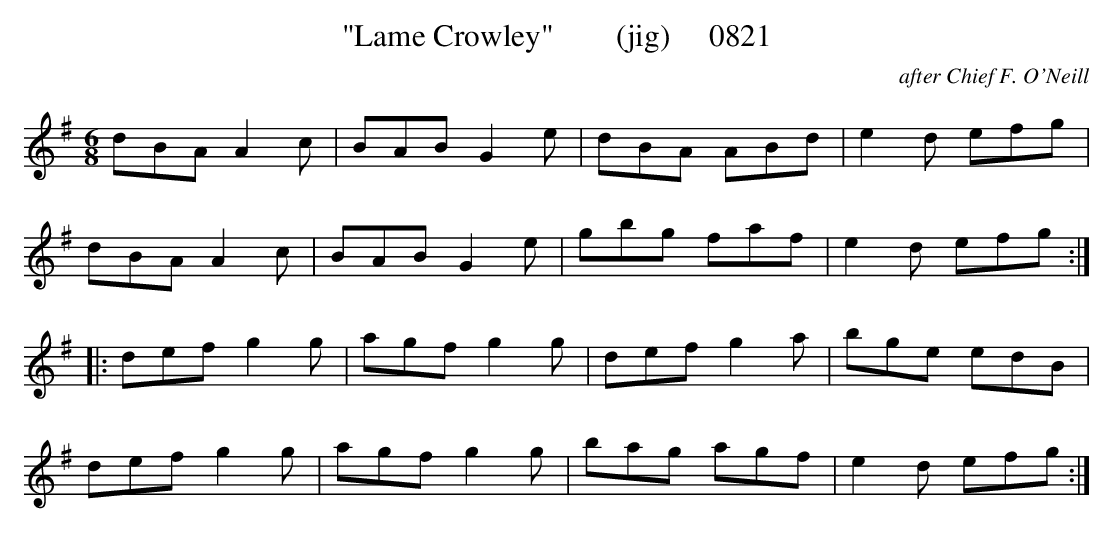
X:1
T:"Lame Crowley"        (jig)     0821
C:after Chief F. O'Neill
BRENNAN July 2003 (HTTP://WWW.SOSYOURMOM.COM)
M:6/8
L:1/8
K:G
dBA A2c|BAB G2e|dBA ABd|e2d efg|
dBA A2c|BAB G2e|gbg faf|e2d efg:|
|:def g2g|agf g2g|def g2a|bge edB|
def g2g|agf g2g|bag agf|e2d efg:|
